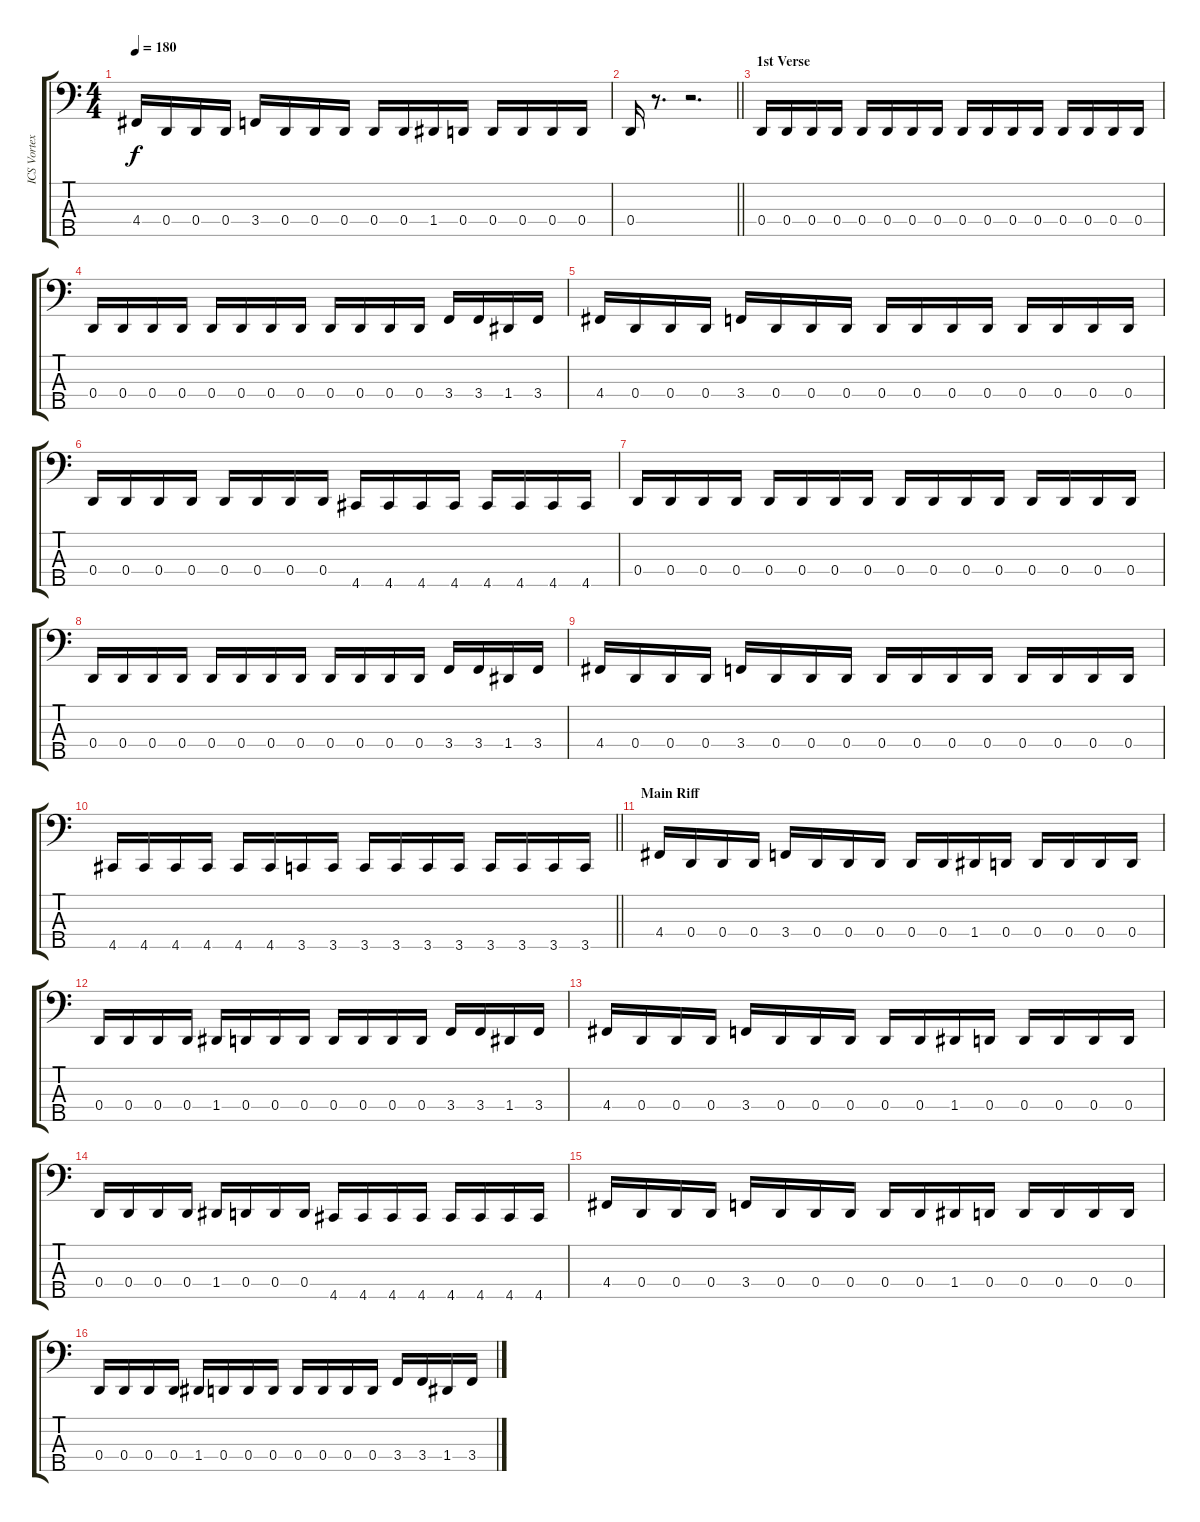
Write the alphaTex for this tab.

\track ("ICS Vortex" "ICS Vortex") {instrument electricbassfinger}
\staff {score tabs}
\tuning (F2 C2 G1 D1 A0) {hide}
\ts (4 4)
\tempo 180
\clef f4
\ks c
4.4.16{dy f} 0.4.16 0.4.16 0.4.16 3.4.16 0.4.16 0.4.16 0.4.16 0.4.16 0.4.16 1.4.16 0.4.16 0.4.16 0.4.16 0.4.16 0.4.16 |
\barLineRight lightlight
0.4.16 r.8{d} r.2{d} |
\section ("" "1st Verse")
0.4.16 0.4.16 0.4.16 0.4.16 0.4.16 0.4.16 0.4.16 0.4.16 0.4.16 0.4.16 0.4.16 0.4.16 0.4.16 0.4.16 0.4.16 0.4.16 |
0.4.16 0.4.16 0.4.16 0.4.16 0.4.16 0.4.16 0.4.16 0.4.16 0.4.16 0.4.16 0.4.16 0.4.16 3.4.16 3.4.16 1.4.16 3.4.16 |
4.4.16 0.4.16 0.4.16 0.4.16 3.4.16 0.4.16 0.4.16 0.4.16 0.4.16 0.4.16 0.4.16 0.4.16 0.4.16 0.4.16 0.4.16 0.4.16 |
0.4.16 0.4.16 0.4.16 0.4.16 0.4.16 0.4.16 0.4.16 0.4.16 4.5.16 4.5.16 4.5.16 4.5.16 4.5.16 4.5.16 4.5.16 4.5.16 |
0.4.16 0.4.16 0.4.16 0.4.16 0.4.16 0.4.16 0.4.16 0.4.16 0.4.16 0.4.16 0.4.16 0.4.16 0.4.16 0.4.16 0.4.16 0.4.16 |
0.4.16 0.4.16 0.4.16 0.4.16 0.4.16 0.4.16 0.4.16 0.4.16 0.4.16 0.4.16 0.4.16 0.4.16 3.4.16 3.4.16 1.4.16 3.4.16 |
4.4.16 0.4.16 0.4.16 0.4.16 3.4.16 0.4.16 0.4.16 0.4.16 0.4.16 0.4.16 0.4.16 0.4.16 0.4.16 0.4.16 0.4.16 0.4.16 |
\barLineRight lightlight
4.5.16 4.5.16 4.5.16 4.5.16 4.5.16 4.5.16 3.5.16 3.5.16 3.5.16 3.5.16 3.5.16 3.5.16 3.5.16 3.5.16 3.5.16 3.5.16 |
\section ("" "Main Riff")
4.4.16 0.4.16 0.4.16 0.4.16 3.4.16 0.4.16 0.4.16 0.4.16 0.4.16 0.4.16 1.4.16 0.4.16 0.4.16 0.4.16 0.4.16 0.4.16 |
0.4.16 0.4.16 0.4.16 0.4.16 1.4.16 0.4.16 0.4.16 0.4.16 0.4.16 0.4.16 0.4.16 0.4.16 3.4.16 3.4.16 1.4.16 3.4.16 |
4.4.16 0.4.16 0.4.16 0.4.16 3.4.16 0.4.16 0.4.16 0.4.16 0.4.16 0.4.16 1.4.16 0.4.16 0.4.16 0.4.16 0.4.16 0.4.16 |
0.4.16 0.4.16 0.4.16 0.4.16 1.4.16 0.4.16 0.4.16 0.4.16 4.5.16 4.5.16 4.5.16 4.5.16 4.5.16 4.5.16 4.5.16 4.5.16 |
4.4.16 0.4.16 0.4.16 0.4.16 3.4.16 0.4.16 0.4.16 0.4.16 0.4.16 0.4.16 1.4.16 0.4.16 0.4.16 0.4.16 0.4.16 0.4.16 |
0.4.16 0.4.16 0.4.16 0.4.16 1.4.16 0.4.16 0.4.16 0.4.16 0.4.16 0.4.16 0.4.16 0.4.16 3.4.16 3.4.16 1.4.16 3.4.16
